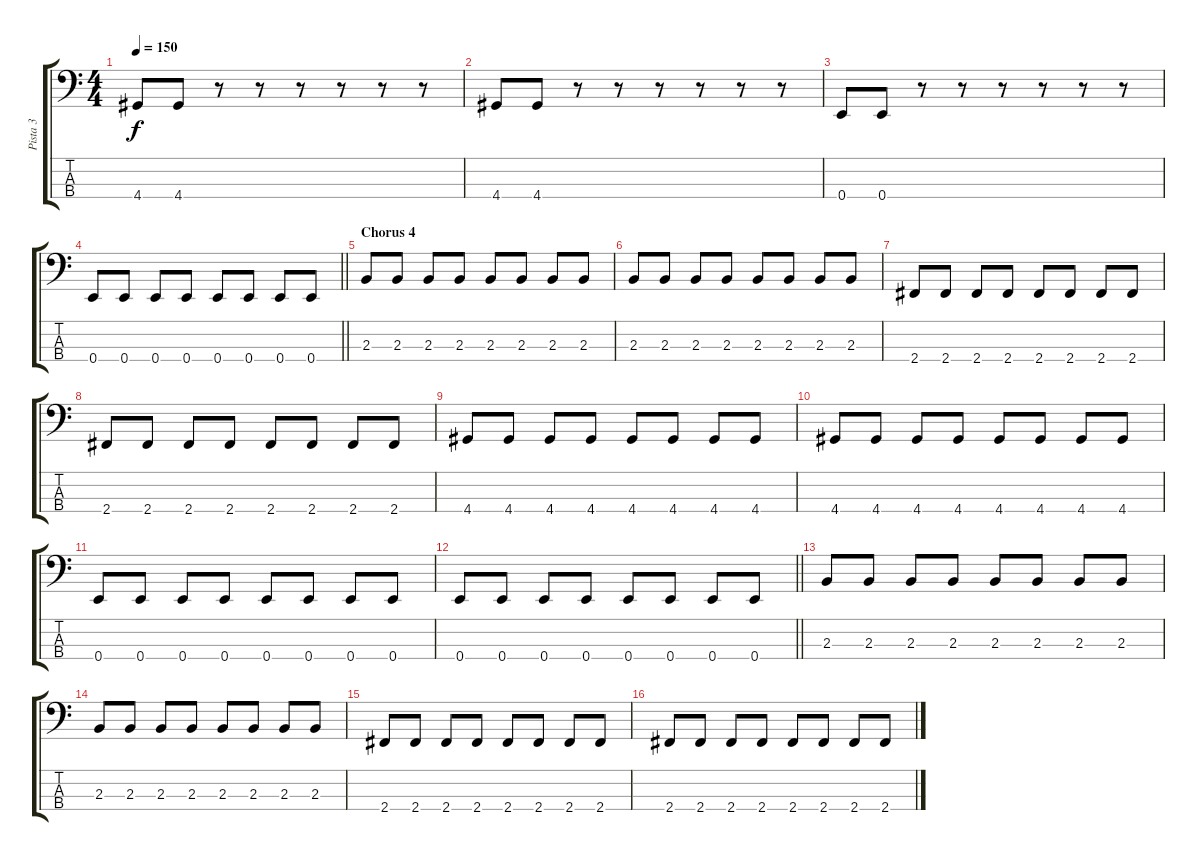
\track ("Pista 3" "Pista 3") {instrument electricbassfinger}
\staff {score tabs}
\tuning (G2 D2 A1 E1) {hide}
\ts (4 4)
\tempo 150
\clef f4
\ks c
4.4.8{dy f} 4.4.8 r.8 r.8 r.8 r.8 r.8 r.8 |
4.4.8 4.4.8 r.8 r.8 r.8 r.8 r.8 r.8 |
0.4.8 0.4.8 r.8 r.8 r.8 r.8 r.8 r.8 |
\barLineRight lightlight
0.4.8 0.4.8 0.4.8 0.4.8 0.4.8 0.4.8 0.4.8 0.4.8 |
\section ("" "Chorus 4")
2.3.8 2.3.8 2.3.8 2.3.8 2.3.8 2.3.8 2.3.8 2.3.8 |
2.3.8 2.3.8 2.3.8 2.3.8 2.3.8 2.3.8 2.3.8 2.3.8 |
2.4.8 2.4.8 2.4.8 2.4.8 2.4.8 2.4.8 2.4.8 2.4.8 |
2.4.8 2.4.8 2.4.8 2.4.8 2.4.8 2.4.8 2.4.8 2.4.8 |
4.4.8 4.4.8 4.4.8 4.4.8 4.4.8 4.4.8 4.4.8 4.4.8 |
4.4.8 4.4.8 4.4.8 4.4.8 4.4.8 4.4.8 4.4.8 4.4.8 |
0.4.8 0.4.8 0.4.8 0.4.8 0.4.8 0.4.8 0.4.8 0.4.8 |
\barLineRight lightlight
0.4.8 0.4.8 0.4.8 0.4.8 0.4.8 0.4.8 0.4.8 0.4.8 |
2.3.8 2.3.8 2.3.8 2.3.8 2.3.8 2.3.8 2.3.8 2.3.8 |
2.3.8 2.3.8 2.3.8 2.3.8 2.3.8 2.3.8 2.3.8 2.3.8 |
2.4.8 2.4.8 2.4.8 2.4.8 2.4.8 2.4.8 2.4.8 2.4.8 |
2.4.8 2.4.8 2.4.8 2.4.8 2.4.8 2.4.8 2.4.8 2.4.8
